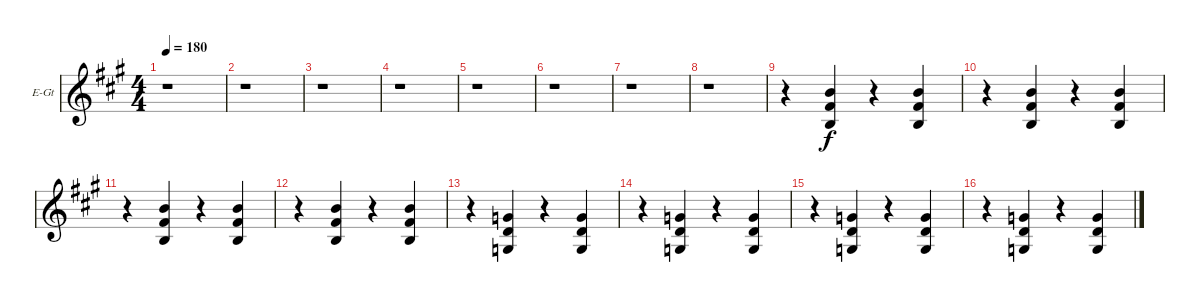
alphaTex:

\bracketExtendMode groupsimilarinstruments
\firstSystemTrackNameOrientation horizontal
\otherSystemsTrackNameOrientation horizontal
\track ("Electric" "E-Gt") {instrument distortionguitar}
\staff {score}
\tuning (E4 B3 G3 D3 A2 E2)
\ts (4 4)
\tempo 180
\clef g2
\ks a
r.1{dy f} |
r.1 |
r.1 |
r.1 |
r.1 |
r.1 |
r.1 |
r.1 |
r.4 (4.3 4.4 2.5).4 r.4 (4.3 4.4 2.5).4 |
r.4 (4.3 4.4 2.5).4 r.4 (4.3 4.4 2.5).4 |
r.4 (4.3 4.4 2.5).4 r.4 (4.3 4.4 2.5).4 |
r.4 (4.3 4.4 2.5).4 r.4 (4.3 4.4 2.5).4 |
r.4 (5.4 5.5 3.6).4 r.4 (5.4 5.5 3.6).4 |
r.4 (5.4 5.5 3.6).4 r.4 (5.4 5.5 3.6).4 |
r.4 (5.4 5.5 3.6).4 r.4 (5.4 5.5 3.6).4 |
r.4 (5.4 5.5 3.6).4 r.4 (5.4 5.5 3.6).4
